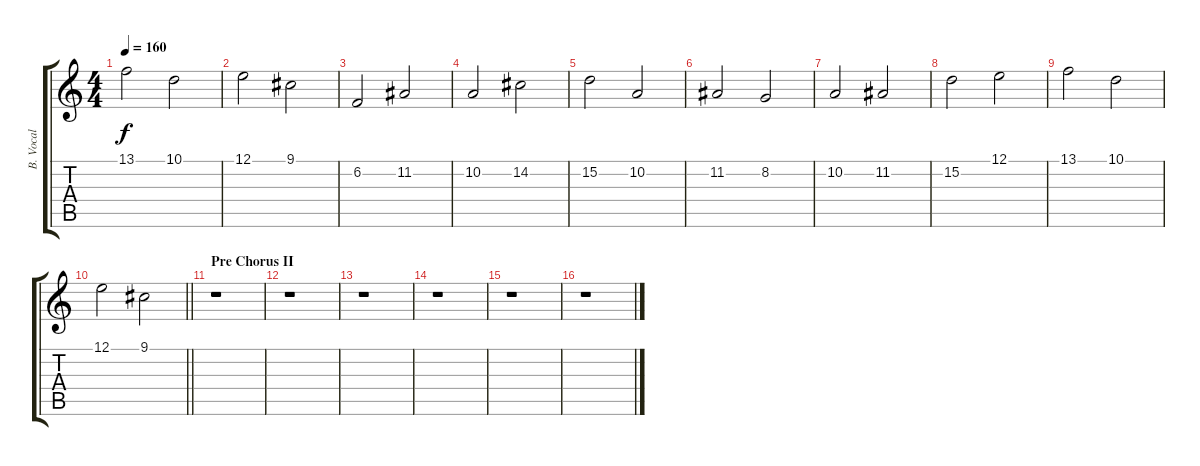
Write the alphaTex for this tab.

\track ("B. Vocal" "B. Vocal") {instrument pad4choir}
\staff {score tabs}
\tuning (E4 B3 G3 D3 A2 E2) {hide}
\ts (4 4)
\tempo 160
\clef g2
\ks c
13.1.2{dy f} 10.1.2 |
12.1.2 9.1.2 |
6.2.2 11.2.2 |
10.2.2 14.2.2 |
15.2.2 10.2.2 |
11.2.2 8.2.2 |
10.2.2 11.2.2 |
15.2.2 12.1.2 |
13.1.2 10.1.2 |
\barLineRight lightlight
12.1.2 9.1.2 |
\section ("" "Pre Chorus II")
r.1 |
r.1 |
r.1 |
r.1 |
r.1 |
r.1
